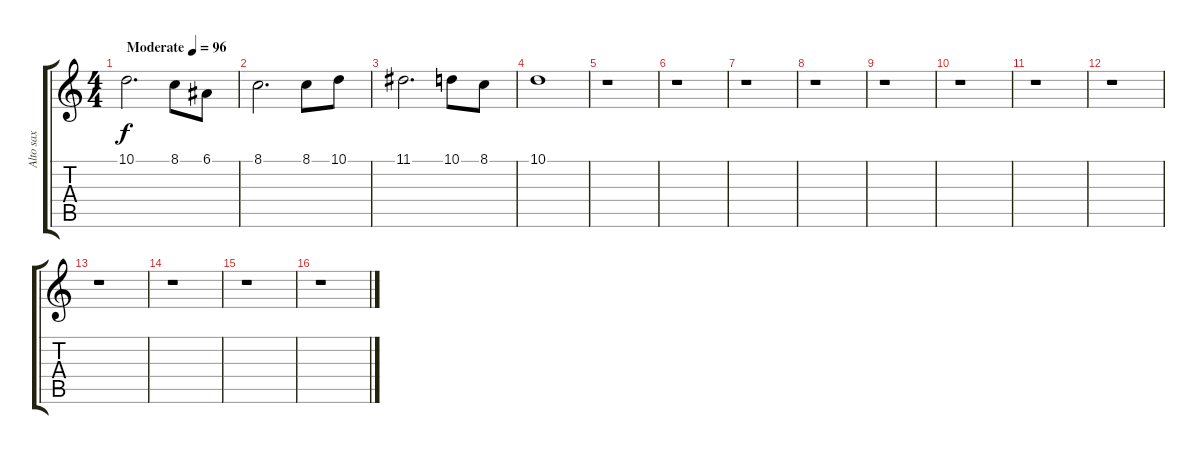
\track ("Alto sax" "Alto sax") {instrument altosax}
\staff {score tabs}
\tuning (E4 B3 G3 D3 A2 E2) {hide}
\ts (4 4)
\tempo (96 "Moderate")
\clef g2
\ks c
10.1.2{d dy f instrument lead8bassandlead} 8.1.8 6.1.8 |
8.1.2{d} 8.1.8 10.1.8 |
11.1.2{d} 10.1.8 8.1.8 |
10.1.1 |
r.1 |
r.1 |
r.1 |
r.1 |
r.1 |
r.1 |
r.1 |
r.1 |
r.1 |
r.1 |
r.1 |
r.1
